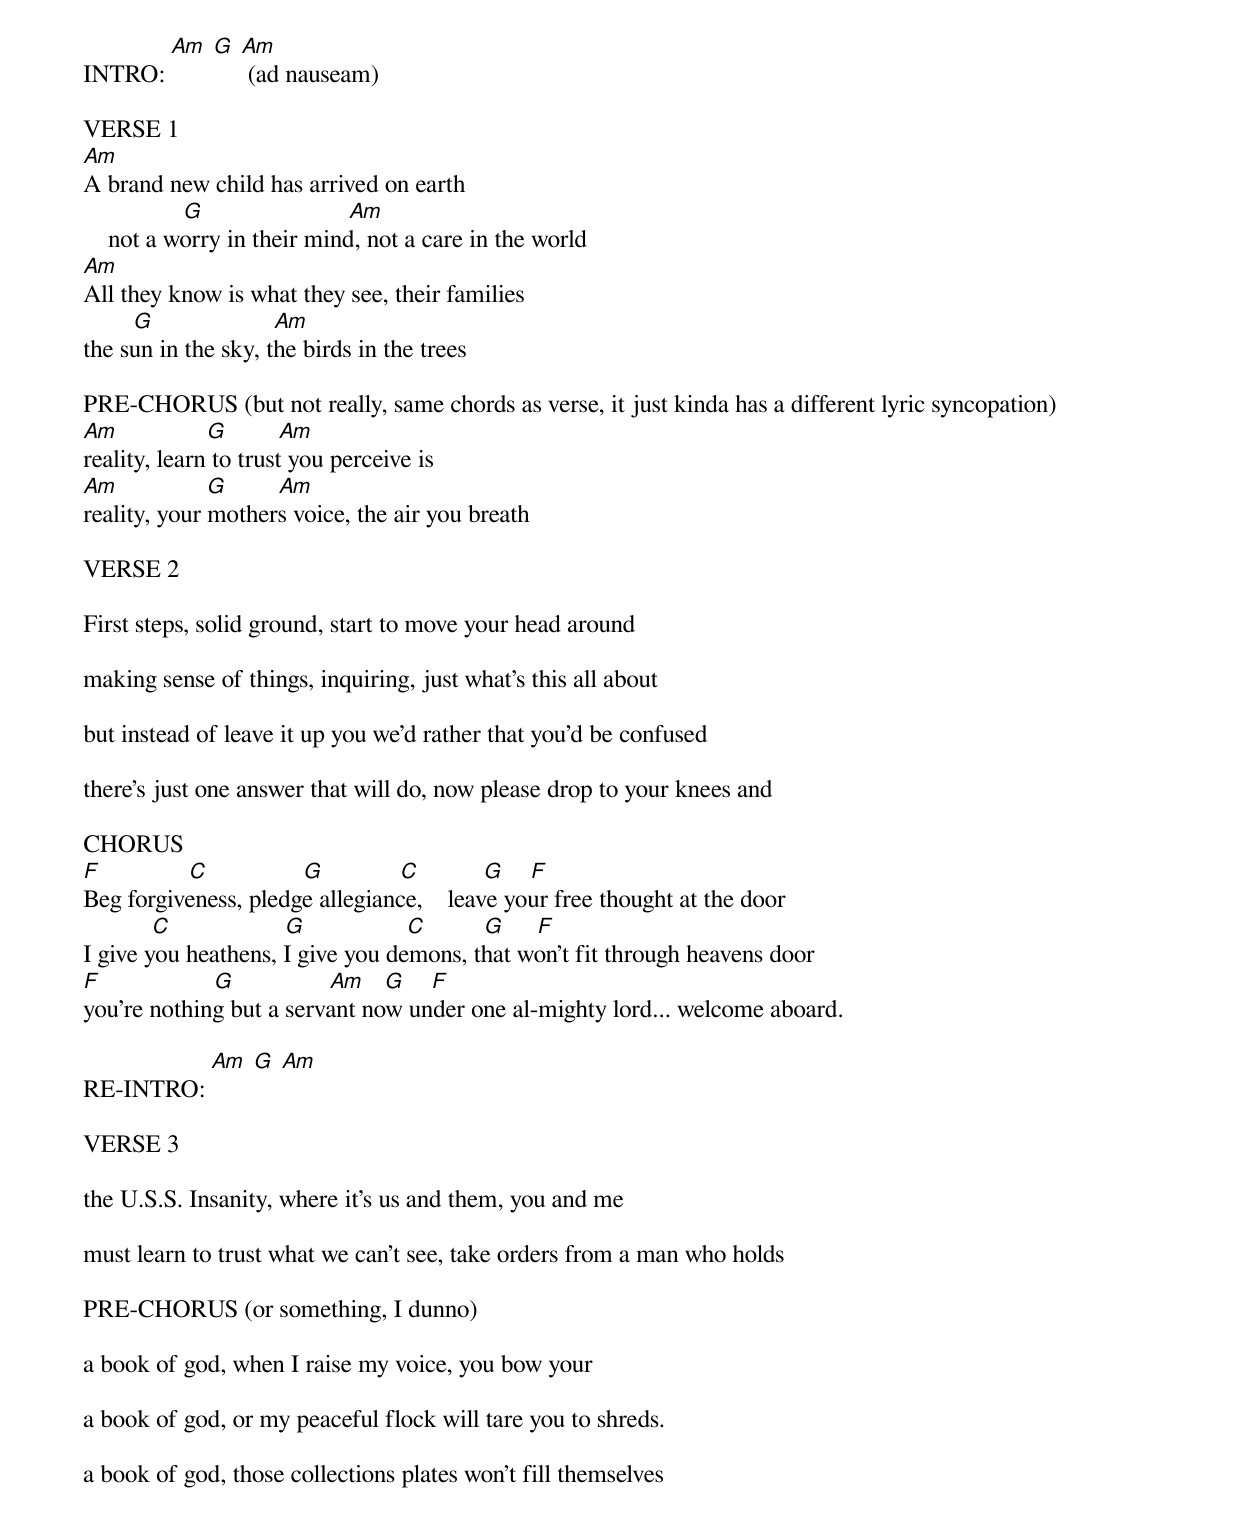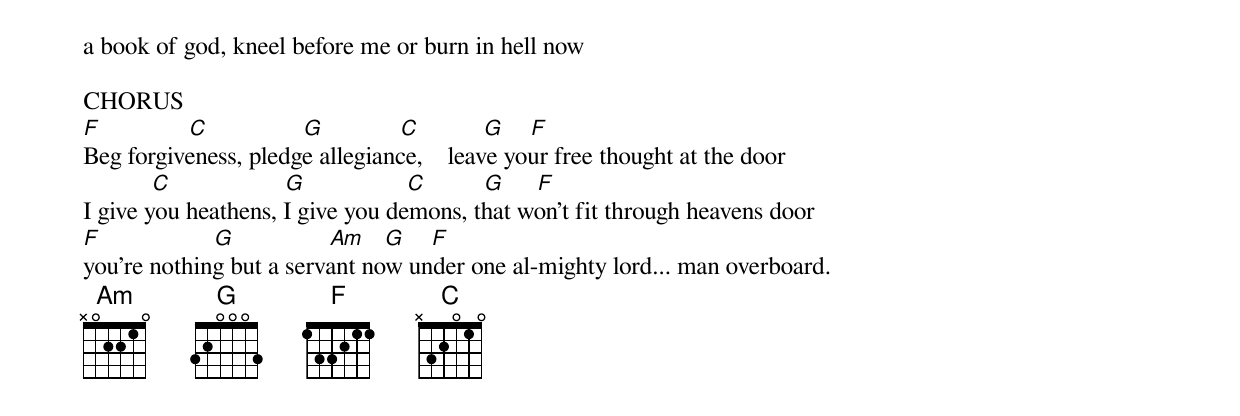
INTRO: [Am] [G] [Am] (ad nauseam)

VERSE 1
[Am]
A brand new child has arrived on earth
                [G]                       [Am]
    not a worry in their mind, not a care in the world
[Am]
All they know is what they see, their families
        [G]                   [Am]
the sun in the sky, the birds in the trees

PRE-CHORUS (but not really, same chords as verse, it just kinda has a different lyric syncopation)
[Am]              [G]        [Am]
reality, learn to trust you perceive is
[Am]              [G]        [Am]
reality, your mothers voice, the air you breath

VERSE 2

First steps, solid ground, start to move your head around

making sense of things, inquiring, just what's this all about

but instead of leave it up you we'd rather that you'd be confused

there's just one answer that will do, now please drop to your knees and

CHORUS
[F]              [C]               [G]            [C]          [G]    [F]
Beg forgiveness, pledge allegiance,    leave your free thought at the door
           [C]                  [G]                [C]         [G]     [F]
I give you heathens, I give you demons, that won't fit through heavens door
[F]                  [G]               [Am]   [G]    [F]
you're nothing but a servant now under one al-mighty lord... welcome aboard.

RE-INTRO: [Am] [G] [Am]

VERSE 3

the U.S.S. Insanity, where it's us and them, you and me

must learn to trust what we can't see, take orders from a man who holds

PRE-CHORUS (or something, I dunno)

a book of god, when I raise my voice, you bow your

a book of god, or my peaceful flock will tare you to shreds.

a book of god, those collections plates won't fill themselves

a book of god, kneel before me or burn in hell now

CHORUS
[F]              [C]               [G]            [C]          [G]    [F]
Beg forgiveness, pledge allegiance,    leave your free thought at the door
           [C]                  [G]                [C]         [G]     [F]
I give you heathens, I give you demons, that won't fit through heavens door
[F]                  [G]               [Am]   [G]    [F]
you're nothing but a servant now under one al-mighty lord... man overboard.
